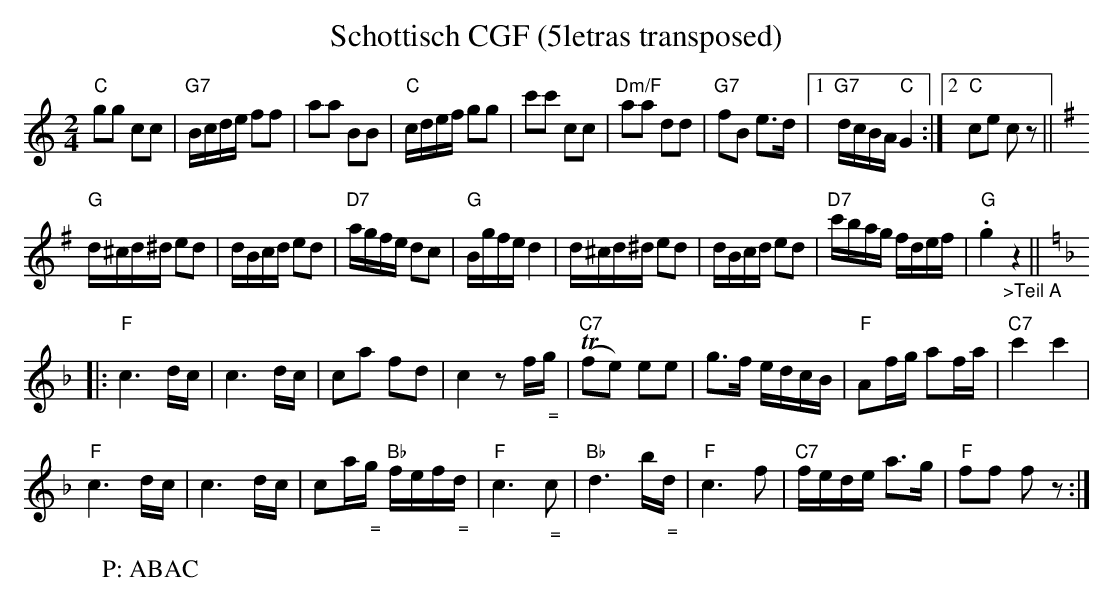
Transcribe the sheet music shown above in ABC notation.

X:1
T: Schottisch CGF (5letras transposed)
M:2/4
L:1/16
K:C transpose=3 %%MIDI gchordon
"C"g2g2 c2c2 | "G7"Bcde f2f2 | a2a2 B2B2 | "C"cdef g2g2 | c'2c'2 c2c2 | "Dm/F"a2a2 d2d2 | "G7"f2B2 e3d |1 "G7"dcBA "C"G4 :|2 "C"c2e2 c2z2 || [K:G]
"G"d^cd^d e2d2 | dBcd e2d2 | "D7"agfe d2c2 | "G"Bgfed4 | d^cd^d e2d2 | dBcd e2d2 | "D7"c'bag fdef | "G".g4"_>Teil A"z4 || [K:F]
|: "F"c6dc | c6dc | c2a2 f2d2 | c4 z2f"_ ="g | "C7"T(f2e2) e2e2 | g3f edcB | "F"A2fg a2fa | "C7"c'4c'4 |
"F"c6dc | c6dc | c2a"_ ="g "Bb"fef"_ ="d | "F"c6"_ ="c2 | "Bb"d6b"_ ="d | "F"c6f2 | "C7"fede a3g | "F"f2f2 f2z2 :|
W:P: ABAC
